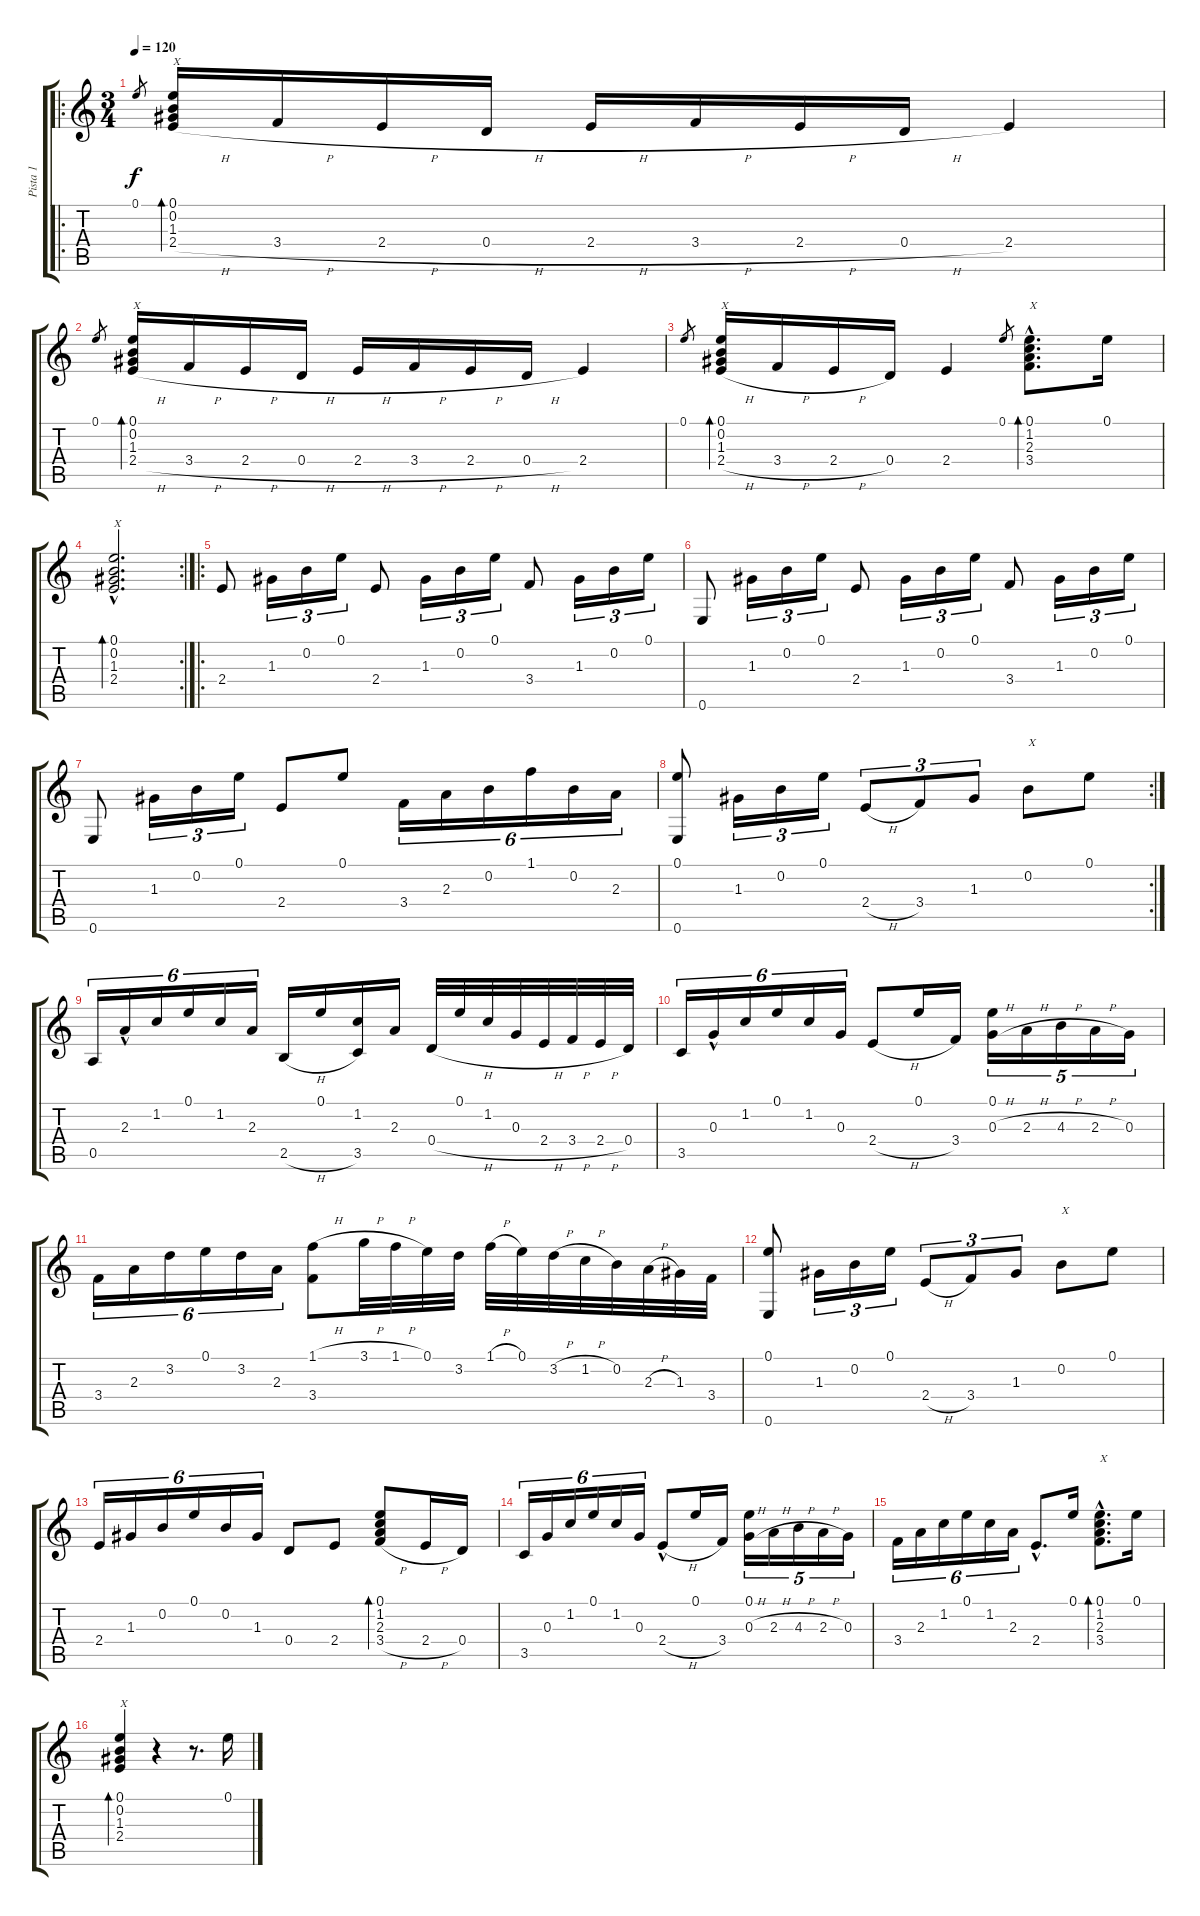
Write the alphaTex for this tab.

\track ("Pista 1" "Pista 1") {instrument acousticguitarnylon}
\staff {score tabs}
\tuning (E4 B3 G3 D3 A2 E2) {hide}
\ro
\ts (3 4)
\tempo 120
\clef g2
\ks c
0.1.8{gr dy f instrument acousticguitarnylon} (0.1 0.2 1.3 2.4{h}).16{bd 30 txt "X"} 3.4{h}.16 2.4{h}.16 0.4{h}.16 2.4{h}.16 3.4{h}.16 2.4{h}.16 0.4{h}.16 2.4.4 |
0.1.8{gr} (0.1 0.2 1.3 2.4{h}).16{bd 30 txt "X"} 3.4{h}.16 2.4{h}.16 0.4{h}.16 2.4{h}.16 3.4{h}.16 2.4{h}.16 0.4{h}.16 2.4.4 |
0.1.8{gr} (0.1 0.2 1.3 2.4{h}).16{bd 30 txt "X"} 3.4{h}.16 2.4{h}.16 0.4.16 2.4.4 0.1.8{gr} (0.1{hac} 1.2{hac} 2.3{hac} 3.4{hac}).8{d bd 30 txt "X"} 0.1.16 |
\rc 2
(0.1{hac} 0.2{hac} 1.3{hac} 2.4{hac}).2{d bd 240 txt "X"} |
\ro
2.4.8 1.3.16{tu (3 2)} 0.2.16{tu (3 2)} 0.1.16{tu (3 2)} 2.4.8 1.3.16{tu (3 2)} 0.2.16{tu (3 2)} 0.1.16{tu (3 2)} 3.4.8 1.3.16{tu (3 2)} 0.2.16{tu (3 2)} 0.1.16{tu (3 2)} |
0.6.8 1.3.16{tu (3 2)} 0.2.16{tu (3 2)} 0.1.16{tu (3 2)} 2.4.8 1.3.16{tu (3 2)} 0.2.16{tu (3 2)} 0.1.16{tu (3 2)} 3.4.8 1.3.16{tu (3 2)} 0.2.16{tu (3 2)} 0.1.16{tu (3 2)} |
0.6.8 1.3.16{tu (3 2)} 0.2.16{tu (3 2)} 0.1.16{tu (3 2)} 2.4.8 0.1.8 3.4.16{tu (6 4)} 2.3.16{tu (6 4)} 0.2.16{tu (6 4)} 1.1.16{tu (6 4)} 0.2.16{tu (6 4)} 2.3.16{tu (6 4)} |
\rc 2
(0.1 0.6).8 1.3.16{tu (3 2)} 0.2.16{tu (3 2)} 0.1.16{tu (3 2)} 2.4{h}.8{tu (3 2)} 3.4.8{tu (3 2)} 1.3.8{tu (3 2)} 0.2.8{txt "X"} 0.1.8 |
0.5.16{tu (6 4)} 2.3{hac}.16{tu (6 4)} 1.2.16{tu (6 4)} 0.1.16{tu (6 4)} 1.2.16{tu (6 4)} 2.3.16{tu (6 4)} 2.5{h}.16 0.1.16 (1.2 3.5).16 2.3.16 0.4{h}.32 0.1.32 1.2.32 0.3.32 2.4{h}.32 3.4{h}.32 2.4{h}.32 0.4.32 |
3.5.16{tu (6 4)} 0.3{hac}.16{tu (6 4)} 1.2.16{tu (6 4)} 0.1.16{tu (6 4)} 1.2.16{tu (6 4)} 0.3.16{tu (6 4)} 2.4{h}.8 0.1.16 3.4.16 (0.1 0.3{h}).16{tu (5 4)} 2.3{h}.16{tu (5 4)} 4.3{h}.16{tu (5 4)} 2.3{h}.16{tu (5 4)} 0.3.16{tu (5 4)} |
3.4.16{tu (6 4)} 2.3.16{tu (6 4)} 3.2.16{tu (6 4)} 0.1.16{tu (6 4)} 3.2.16{tu (6 4)} 2.3.16{tu (6 4)} (1.1{h} 3.4).8 3.1{h}.32 1.1{h}.32 0.1.32 3.2.32 1.1{h}.32 0.1.32 3.2{h}.32 1.2{h}.32 0.2.32 2.3{h}.32 1.3.32 3.4.32 |
(0.1 0.6).8 1.3.16{tu (3 2)} 0.2.16{tu (3 2)} 0.1.16{tu (3 2)} 2.4{h}.8{tu (3 2)} 3.4.8{tu (3 2)} 1.3.8{tu (3 2)} 0.2.8{txt "X"} 0.1.8 |
2.4.16{tu (6 4)} 1.3.16{tu (6 4)} 0.2.16{tu (6 4)} 0.1.16{tu (6 4)} 0.2.16{tu (6 4)} 1.3.16{tu (6 4)} 0.4.8 2.4.8 (0.1 1.2 2.3 3.4{h}).8{bd 480} 2.4{h}.16 0.4.16 |
3.5.16{tu (6 4)} 0.3.16{tu (6 4)} 1.2.16{tu (6 4)} 0.1.16{tu (6 4)} 1.2.16{tu (6 4)} 0.3.16{tu (6 4)} 2.4{h hac}.8 0.1.16 3.4.16 (0.1 0.3{h}).16{tu (5 4)} 2.3{h}.16{tu (5 4)} 4.3{h}.16{tu (5 4)} 2.3{h}.16{tu (5 4)} 0.3.16{tu (5 4)} |
3.4.16{tu (6 4)} 2.3.16{tu (6 4)} 1.2.16{tu (6 4)} 0.1.16{tu (6 4)} 1.2.16{tu (6 4)} 2.3.16{tu (6 4)} 2.4{hac}.8{d} 0.1.16 (0.1{hac} 1.2{hac} 2.3{hac} 3.4{hac}).8{d bd 30 txt "X"} 0.1.16 |
(0.1 0.2 1.3 2.4).4{bd 480 txt "X"} r.4 r.8{d} 0.1.16
